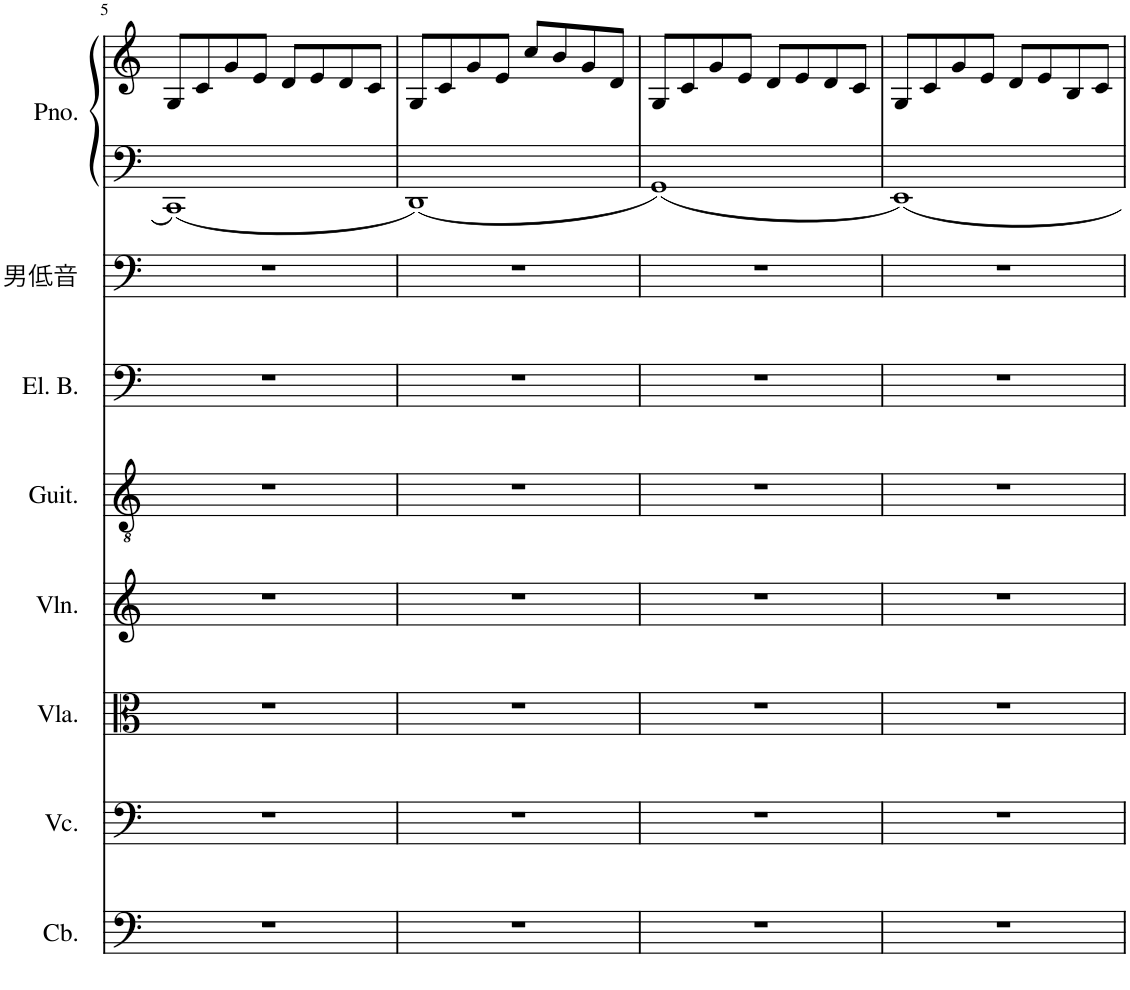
**kern	**kern	**kern	**kern	**kern	**kern	**kern	**kern	**kern
*part8	*part7	*part6	*part5	*part4	*part3	*part2	*part1	*part1
*staff9	*staff8	*staff7	*staff6	*staff5	*staff4	*staff3	*staff2	*staff1
*I"低音提琴	*I"大提琴	*I"中提琴	*I"小提琴	*I"原音吉他	*I"电贝斯	*I"原音贝斯	*I"钢琴	*
!!LO:PB:g=z
*clefF4	*clefF4	*clefC3	*clefG2	*clefGv2	*clefF4	*clefF4	*clefF4	*clefG2
*Trd7c12	*	*	*	*	*Trd7c12	*Trd7c12	*	*
*k[]	*k[]	*k[]	*k[]	*k[]	*k[]	*k[]	*k[]	*k[]
*M4/4	*M4/4	*M4/4	*M4/4	*M4/4	*M4/4	*M4/4	*M4/4	*M4/4
=5	=5	=5	=5	=5	=5	=5	=5	=5
1r	1r	1r	1r	1r	1r	1r	1CC	8G/L
.	.	.	.	.	.	.	.	8c/
.	.	.	.	.	.	.	.	8g/
.	.	.	.	.	.	.	.	8e/J
.	.	.	.	.	.	.	.	8d/L
.	.	.	.	.	.	.	.	8e/
.	.	.	.	.	.	.	.	8d/
.	.	.	.	.	.	.	.	8c/J
=6	=6	=6	=6	=6	=6	=6	=6	=6
1r	1r	1r	1r	1r	1r	1r	1DD	8G/L
.	.	.	.	.	.	.	.	8c/
.	.	.	.	.	.	.	.	8g/
.	.	.	.	.	.	.	.	8e/J
.	.	.	.	.	.	.	.	8cc/L
.	.	.	.	.	.	.	.	8b/
.	.	.	.	.	.	.	.	8g/
.	.	.	.	.	.	.	.	8d/J
=7	=7	=7	=7	=7	=7	=7	=7	=7
1r	1r	1r	1r	1r	1r	1r	1GG	8G/L
.	.	.	.	.	.	.	.	8c/
.	.	.	.	.	.	.	.	8g/
.	.	.	.	.	.	.	.	8e/J
.	.	.	.	.	.	.	.	8d/L
.	.	.	.	.	.	.	.	8e/
.	.	.	.	.	.	.	.	8d/
.	.	.	.	.	.	.	.	8c/J
=8	=8	=8	=8	=8	=8	=8	=8	=8
1r	1r	1r	1r	1r	1r	1r	1EE	8G/L
.	.	.	.	.	.	.	.	8c/
.	.	.	.	.	.	.	.	8g/
.	.	.	.	.	.	.	.	8e/J
.	.	.	.	.	.	.	.	8d/L
.	.	.	.	.	.	.	.	8e/
.	.	.	.	.	.	.	.	8B/
.	.	.	.	.	.	.	.	8c/J
=	=	=	=	=	=	=	=	=
*-	*-	*-	*-	*-	*-	*-	*-	*-
